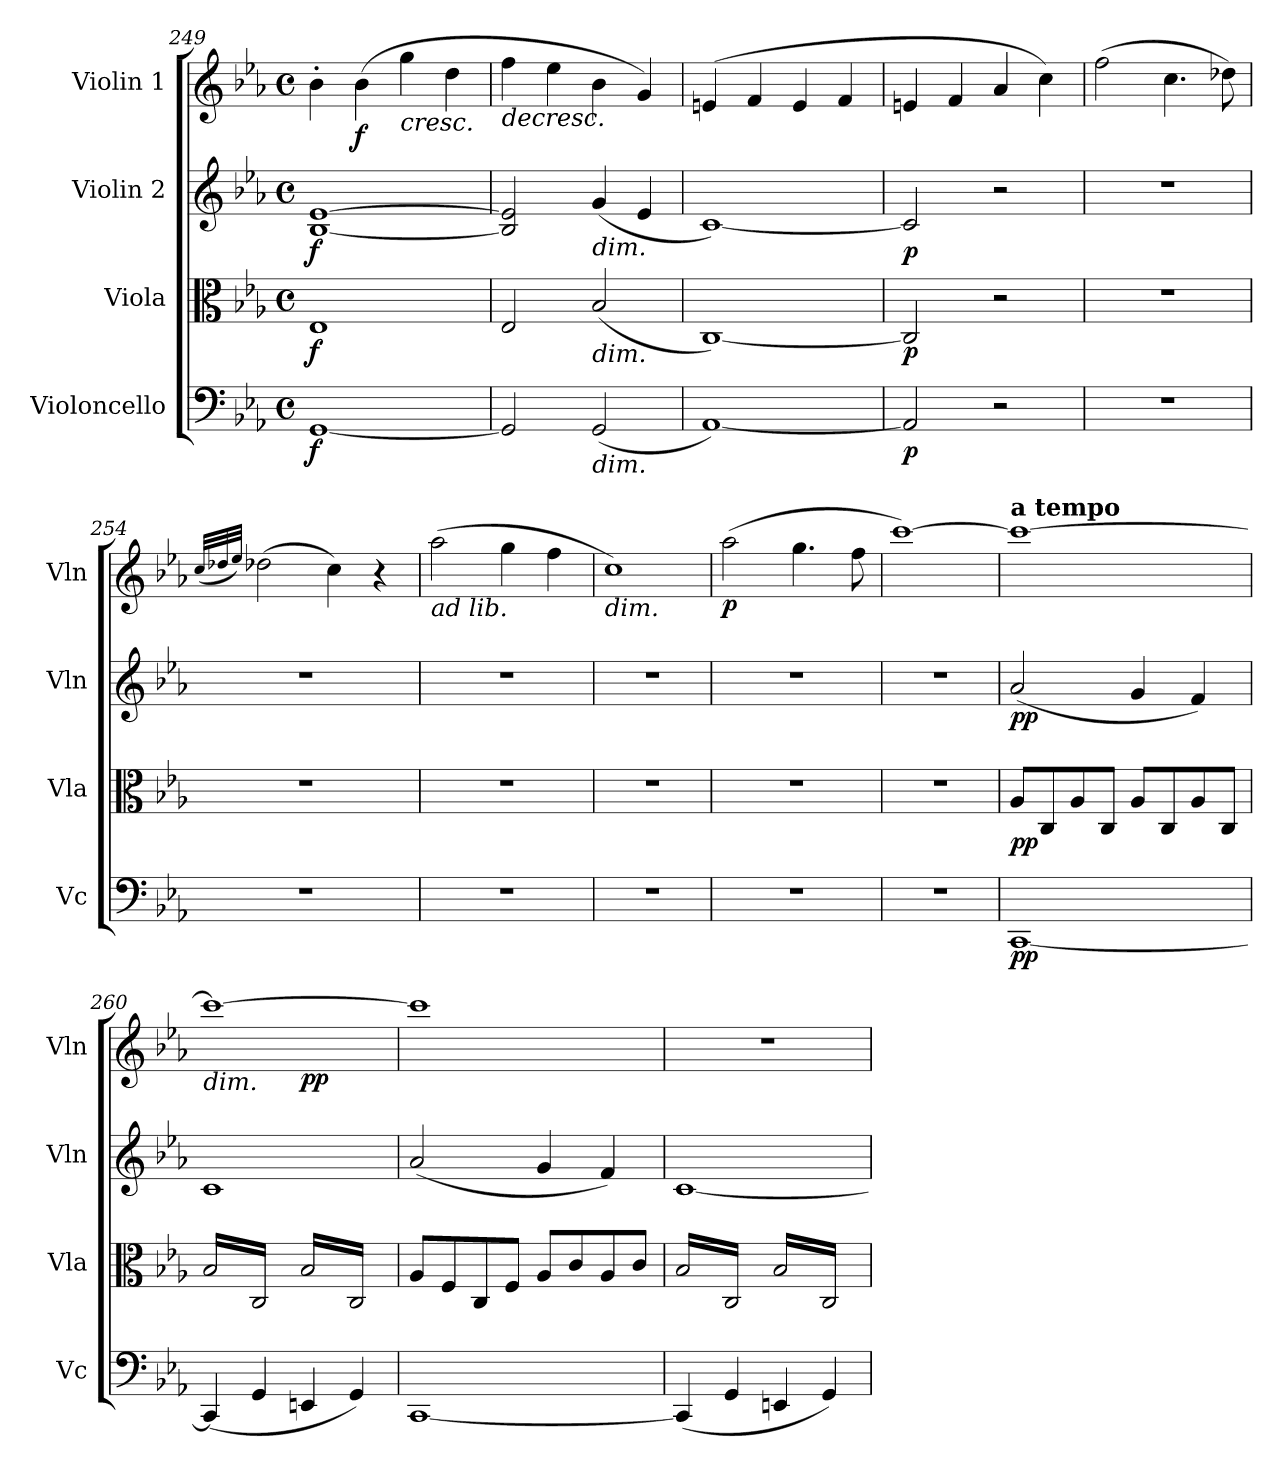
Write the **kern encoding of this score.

**kern	**dynam	**kern	**dynam	**kern	**dynam	**kern	**dynam
*part4	*part4	*part3	*part3	*part2	*part2	*part1	*part1
*staff4	*staff4	*staff3	*staff3	*staff2	*staff2	*staff1	*staff1
*I"Violoncello	*	*I"Viola	*	*I"Violin 2	*	*I"Violin 1	*
*I'Vc	*	*I'Vla	*	*I'Vln	*	*I'Vln	*
*clefF4	*	*clefC3	*	*clefG2	*	*clefG2	*
*k[b-e-a-]	*	*k[b-e-a-]	*	*k[b-e-a-]	*	*k[b-e-a-]	*
*M4/4	*	*M4/4	*	*M4/4	*	*M4/4	*
*met(c)	*	*met(c)	*	*met(c)	*	*met(c)	*
=249	=249	=249	=249	=249	=249	=249	=249
!	!LO:DY:b	!	!LO:DY:b	!	!LO:DY:b	!	!
[1GG	f	1E-	f	[1B- [1e-	f	4b-'\	.
!	!	!	!	!	!	!	!LO:DY:b
.	.	.	.	.	.	(4b-\	f
!	!	!	!	!	!	!	!LO:HP:b
.	.	.	.	.	.	4gg\	<
.	.	.	.	.	.	4dd\	.
=250	=250	=250	=250	=250	=250	=250	=250
!	!	!	!	!	!	!	!LO:HP:b
2GG/]	.	2E-/	.	2B-/] 2e-/]	.	4ff\	>
.	.	.	.	.	.	4ee-\	.
!	!	!	!	!LO:TX:b:i:t=dim.	!	!	!
!	!	!LO:TX:b:i:t=dim.	!	!	!	!	!
!LO:TX:b:i:t=dim.	!	!	!	!	!	!	!
(2GG/	.	(2B-/	.	(4g/	.	4b-\	[
.	.	.	.	4e-/	.	4g/)	.
=251	=251	=251	=251	=251	=251	=251	=251
[1AA-)	.	[1C)	.	[1c)	.	(4en/	.
.	.	.	.	.	.	4f/	.
.	.	.	.	.	.	4e/	.
.	.	.	.	.	.	4f/	.
!!LO:LB:g=z
=252	=252	=252	=252	=252	=252	=252	=252
!	!LO:DY:b	!	!LO:DY:b	!	!LO:DY:b	!	!
2AA-/]	p	2C/]	p	2c/]	p	4en/	.
.	.	.	.	.	.	4f/	.
2r	.	2r	.	2r	.	4a-/	.
.	.	.	.	.	.	4cc\)	.
!!LO:PB:g=z
=253	=253	=253	=253	=253	=253	=253	=253
!	!	!	!	!	!	!	!LO:DY:b
!	!	!	!	!	!	!	!LO:DY:n=1:b
1r	.	1r	.	1r	.	(2ff\	f other-dynamics
.	.	.	.	.	.	4.cc\	.
.	.	.	.	.	.	8dd-X\)	.
=254	=254	=254	=254	=254	=254	=254	=254
.	.	.	.	.	.	(32qcc/LLL	.
.	.	.	.	.	.	32qdd-X/	.
.	.	.	.	.	.	32qee-/JJJ)	.
1r	.	1r	.	1r	.	(2dd-X\	.
.	.	.	.	.	.	4cc\)	.
.	.	.	.	.	.	4r	.
=255	=255	=255	=255	=255	=255	=255	=255
!	!	!	!	!	!	!LO:TX:b:i:t=ad lib.	!
1r	.	1r	.	1r	.	(2aa-\	.
.	.	.	.	.	.	4gg\	.
.	.	.	.	.	.	4ff\	.
=256	=256	=256	=256	=256	=256	=256	=256
!	!	!	!	!	!	!LO:TX:b:i:t=dim.	!
1r	.	1r	.	1r	.	1cc)	.
=257	=257	=257	=257	=257	=257	=257	=257
!	!	!	!	!	!	!	!LO:DY:b
1r	.	1r	.	1r	.	(2aa-\	p
.	.	.	.	.	.	4.gg\	.
.	.	.	.	.	.	8ff\	.
=258	=258	=258	=258	=258	=258	=258	=258
1r	.	1r	.	1r	.	[1ccc)	.
=259	=259	=259	=259	=259	=259	=259	=259
*	*	*	*	*	*	*^	*
!	!	!	!	!	!	!LO:TX:a:B:t=a tempo	!	!
!	!LO:DY:b	!	!LO:DY:b	!	!LO:DY:b	!	!	!
[1CC	pp	(8A-/L	pp	(2a-/	pp	1ccc_	4ryy	.
.	.	8C/	.	.	.	.	.	.
.	.	8A-/	.	.	.	.	4ryy	.
.	.	8C/J	.	.	.	.	.	.
.	.	8A-/L	.	4g/	.	.	4ryy	]
.	.	8C/	.	.	.	.	.	.
.	.	8A-/	.	4f/)	.	.	4ryy	.
.	.	8C/J	.	.	.	.	.	.
=260	=260	=260	=260	=260	=260	=260	=260	=260
!	!	!	!	!	!	!LO:TX:b:i:t=dim.	!	!
*	*	*tremolo	*	*	*	*	*	*
(4CC/]	.	16B-/LL	.	1c	.	1ccc_	2ryy	.
.	.	16C/	.	.	.	.	.	.
.	.	16B-/	.	.	.	.	.	.
.	.	16C/	.	.	.	.	.	.
4GG/	.	16B-/	.	.	.	.	.	.
.	.	16C/	.	.	.	.	.	.
.	.	16B-/	.	.	.	.	.	.
.	.	16C/JJ	.	.	.	.	.	.
!	!	!	!	!	!	!	!	!LO:DY:b
4EEn/	.	16B-/LL	.	.	.	.	2ryy	pp
.	.	16C/)	.	.	.	.	.	.
.	.	16B-/	.	.	.	.	.	.
.	.	16C/)	.	.	.	.	.	.
4GG/)	.	16B-/	.	.	.	.	.	.
.	.	16C/)	.	.	.	.	.	.
.	.	16B-/	.	.	.	.	.	.
.	.	16C/)JJ	.	.	.	.	.	.
*	*	*Xtremolo	*	*	*	*	*	*
*	*	*	*	*	*	*v	*v	*
=261	=261	=261	=261	=261	=261	=261	=261
[1CC	.	(8A-/L	.	(2a-/	.	1ccc]	.
.	.	.	.	.	.	.	.
.	.	8F/	.	.	.	.	.
.	.	.	.	.	.	.	.
.	.	8C/	.	.	.	.	.
.	.	8F/J	.	.	.	.	.
.	.	8A-/L	.	4g/	.	.	.
.	.	8c/	.	.	.	.	.
.	.	8A-/	.	4f/)	.	.	.
.	.	8c/J	.	.	.	.	.
=262	=262	=262	=262	=262	=262	=262	=262
*	*	*tremolo	*	*	*	*	*
(4CC/]	.	16B-/LL	.	[1c	.	1r	.
.	.	16C/	.	.	.	.	.
.	.	16B-/	.	.	.	.	.
.	.	16C/	.	.	.	.	.
4GG/	.	16B-/	.	.	.	.	.
.	.	16C/	.	.	.	.	.
.	.	16B-/	.	.	.	.	.
.	.	16C/JJ	.	.	.	.	.
4EEn/	.	16B-/LL	.	.	.	.	.
.	.	16C/)	.	.	.	.	.
.	.	16B-/	.	.	.	.	.
.	.	16C/)	.	.	.	.	.
4GG/)	.	16B-/	.	.	.	.	.
.	.	16C/)	.	.	.	.	.
.	.	16B-/	.	.	.	.	.
.	.	16C/)JJ	.	.	.	.	.
*	*	*Xtremolo	*	*	*	*	*
.	.	.	.	.	.	.	.
.	.	.	.	.	.	.	.
.	.	.	.	.	.	.	.
.	.	.	.	.	.	.	.
=	=	=	=	=	=	=	=
*-	*-	*-	*-	*-	*-	*-	*-
